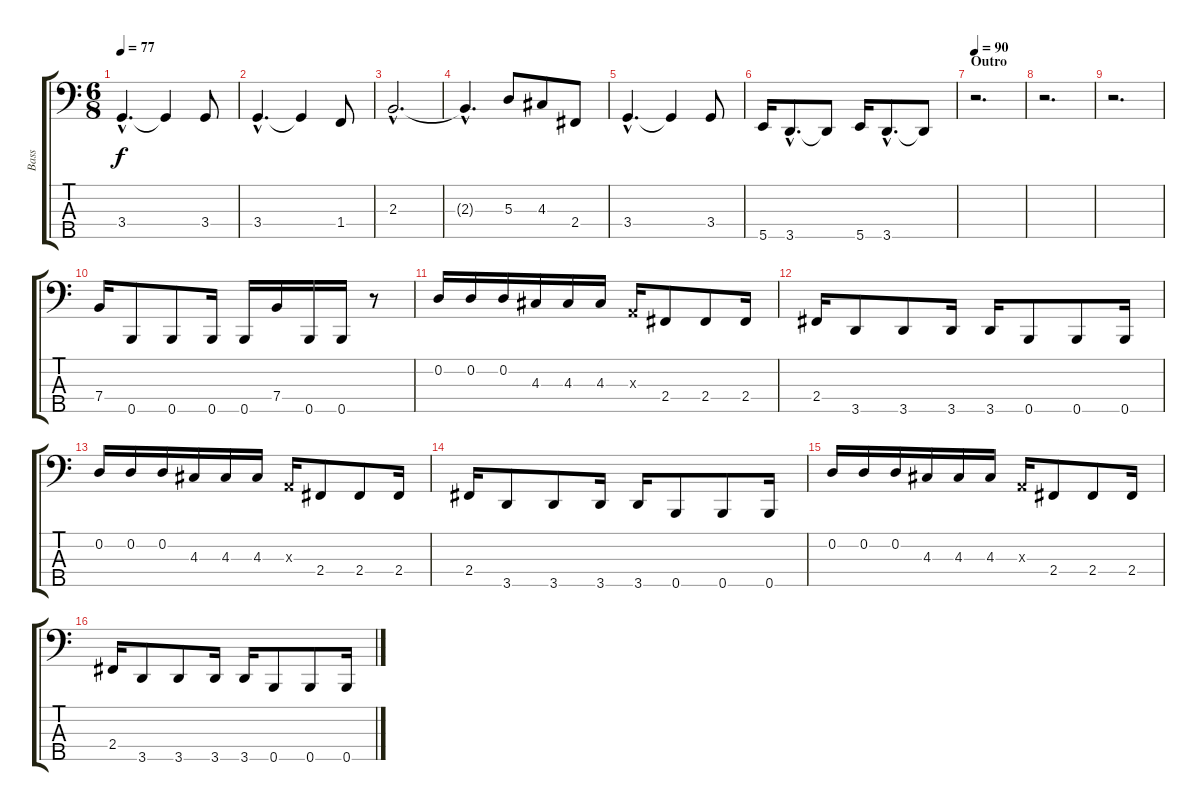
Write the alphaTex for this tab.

\track ("Bass" "Bass") {instrument electricbassfinger}
\staff {score tabs}
\tuning (G2 D2 A1 E1 B0) {hide}
\ts (6 8)
\tempo 77
\clef f4
\ks c
3.4{hac}.4{d dy f} 3.4{t}.4 3.4.8 |
3.4{hac}.4{d} 3.4{t}.4 1.4.8 |
2.3{hac}.2{d} |
2.3{hac t}.4{d} 5.3.8 4.3.8 2.4.8 |
3.4{hac}.4{d} 3.4{t}.4 3.4.8 |
5.5.16 3.5{hac}.8{d} 3.5{t}.8 5.5.16 3.5{hac}.8{d} 3.5{t}.8 |
\section ("" "Outro")
\tempo 90
r.2{d} |
r.2{d} |
r.2{d} |
7.4.16 0.5.8 0.5.8 0.5.16 0.5.16 7.4.16 0.5.16 0.5.16 r.8 |
0.2.16 0.2.16 0.2.16 4.3.16 4.3.16 4.3.16 0.3{x}.16 2.4.8 2.4.8 2.4.16 |
2.4.16 3.5.8 3.5.8 3.5.16 3.5.16 0.5.8 0.5.8 0.5.16 |
0.2.16 0.2.16 0.2.16 4.3.16 4.3.16 4.3.16 0.3{x}.16 2.4.8 2.4.8 2.4.16 |
2.4.16 3.5.8 3.5.8 3.5.16 3.5.16 0.5.8 0.5.8 0.5.16 |
0.2.16 0.2.16 0.2.16 4.3.16 4.3.16 4.3.16 0.3{x}.16 2.4.8 2.4.8 2.4.16 |
2.4.16 3.5.8 3.5.8 3.5.16 3.5.16 0.5.8 0.5.8 0.5.16
